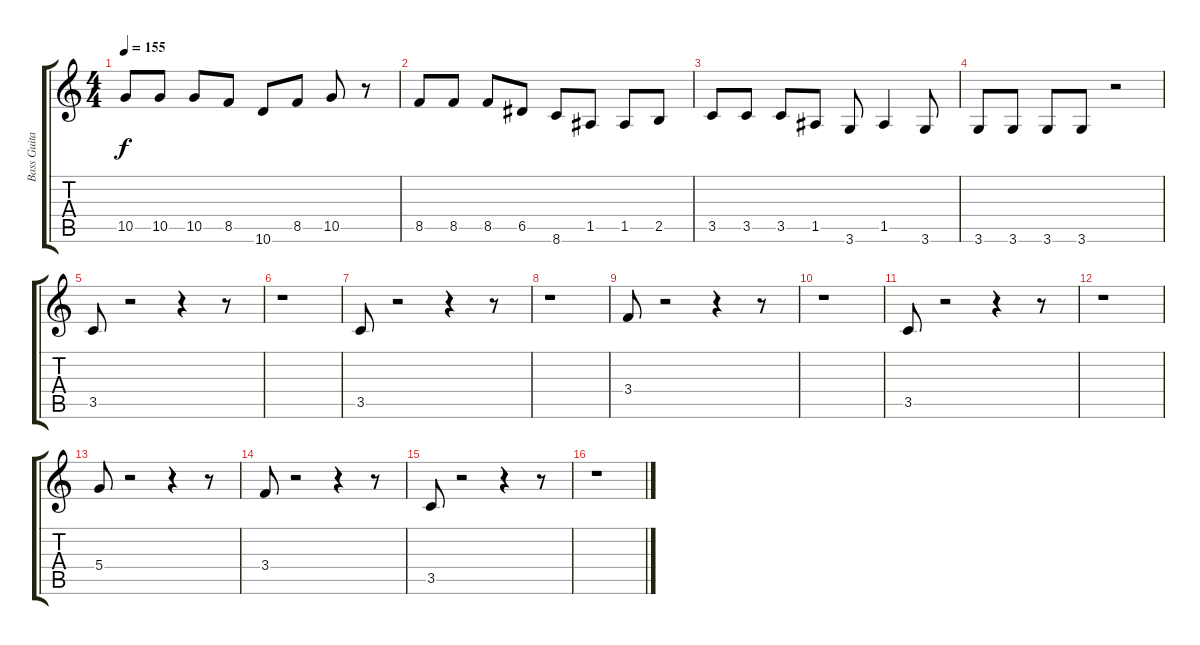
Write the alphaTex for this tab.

\track ("Bass Guitar" "Bass Guita") {instrument fretlessbass}
\staff {score tabs}
\tuning (E4 B3 G3 D3 A2 E2) {hide}
\ts (4 4)
\tempo 155
\clef g2
\ks c
10.5.8{dy f} 10.5.8 10.5.8 8.5.8 10.6.8 8.5.8 10.5.8 r.8 |
8.5.8 8.5.8 8.5.8 6.5.8 8.6.8 1.5.8 1.5.8 2.5.8 |
3.5.8 3.5.8 3.5.8 1.5.8 3.6.8 1.5.4 3.6.8 |
3.6.8 3.6.8 3.6.8 3.6.8 r.2 |
3.5.8 r.2 r.4 r.8 |
r.1 |
3.5.8 r.2 r.4 r.8 |
r.1 |
3.4.8 r.2 r.4 r.8 |
r.1 |
3.5.8 r.2 r.4 r.8 |
r.1 |
5.4.8 r.2 r.4 r.8 |
3.4.8 r.2 r.4 r.8 |
3.5.8 r.2 r.4 r.8 |
r.1
